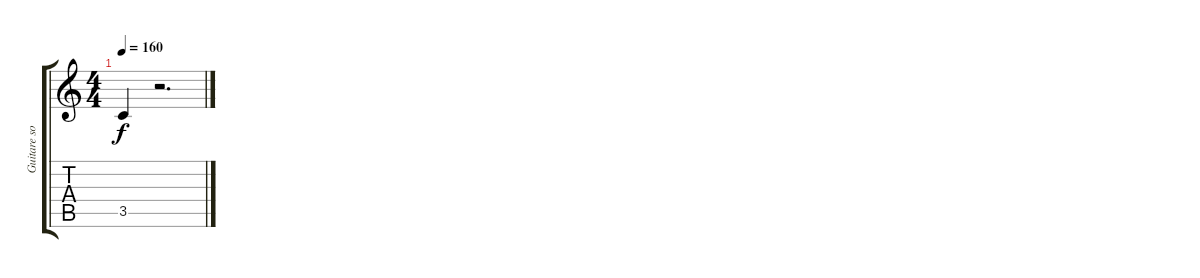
\track ("Guitare solo" "Guitare so") {instrument electricguitarclean}
\staff {score tabs}
\tuning (E4 B3 G3 D3 A2 E2) {hide}
\ts (4 4)
\tempo 160
\clef g2
\ks c
3.5.4{dy f} r.2{d}
